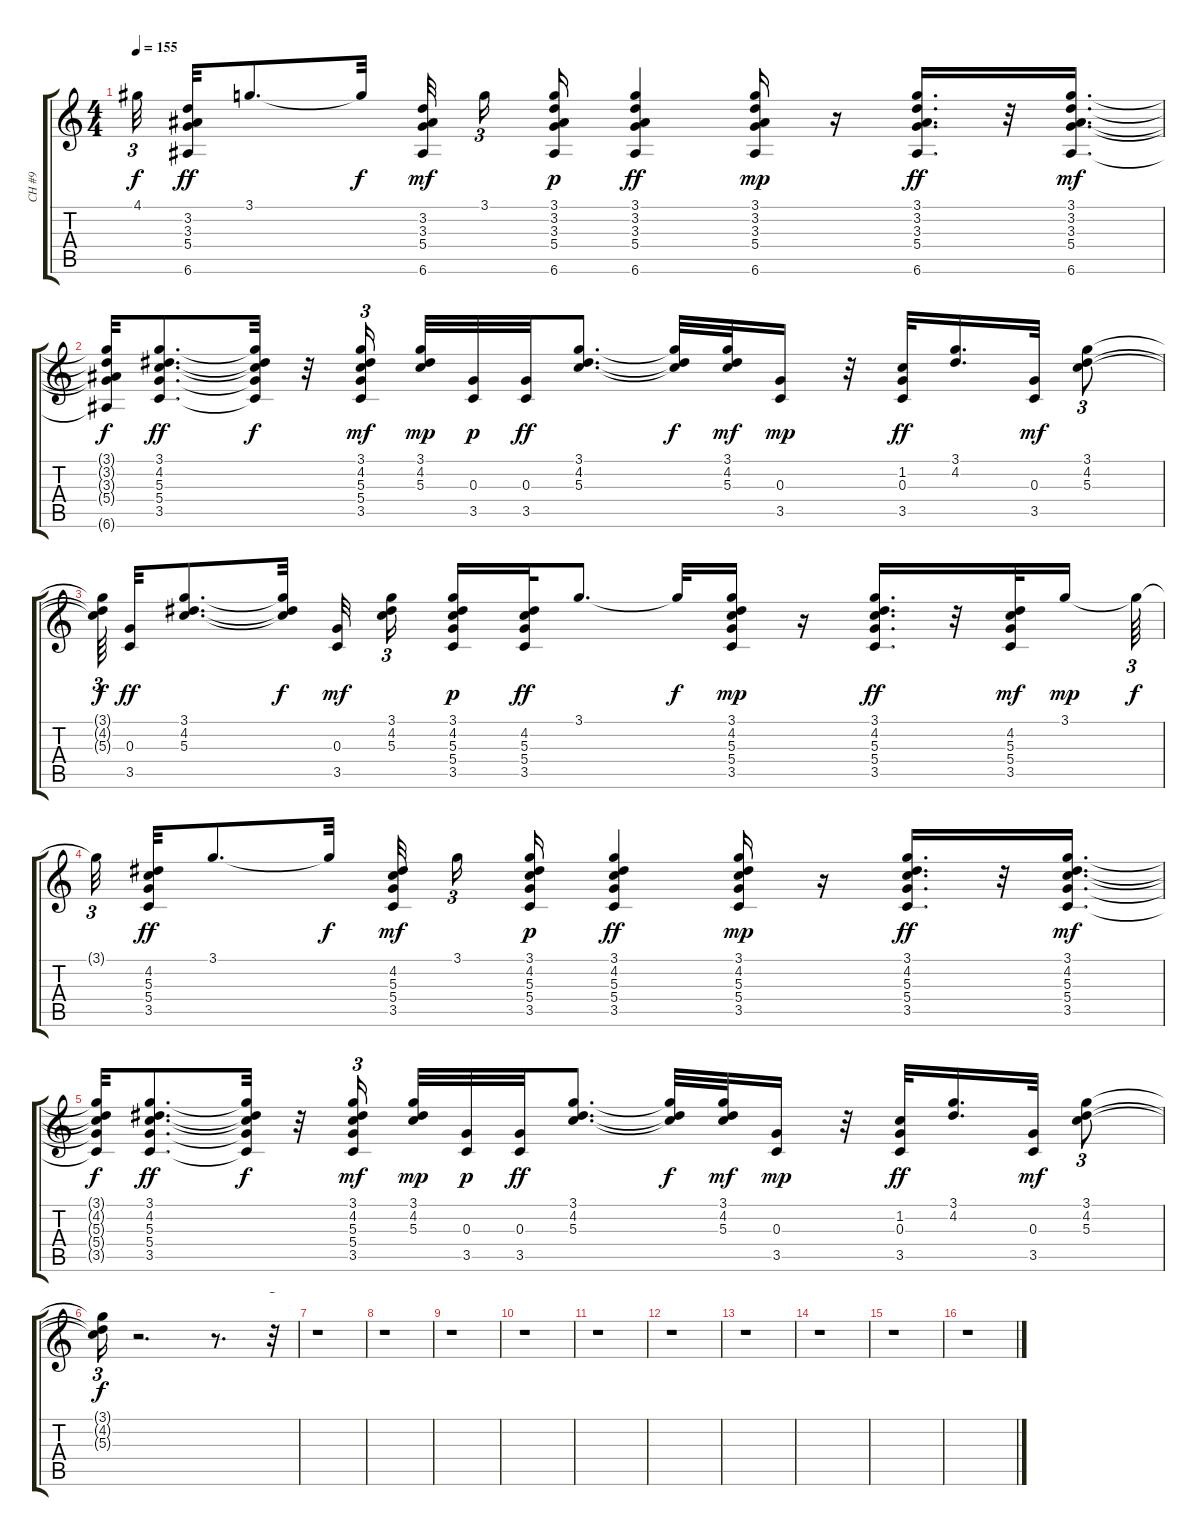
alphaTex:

\track ("CH #9" "CH #9") {instrument acousticguitarsteel}
\staff {score tabs}
\tuning (E4 B3 G3 D3 A2 E2) {hide}
\ts (4 4)
\tempo 155
\clef g2
\ks c
4.1{t}.32{tu (3 2) dy f beam splitsecondary} (3.2 3.3 5.4 6.6).32{dy ff} 3.1.8{d} 3.1{t}.32{dy f} (3.2 3.3 5.4 6.6).32{dy mf beam splitsecondary} 3.1.16{tu (3 2)} (3.1 3.2 3.3 5.4 6.6).16{dy p} (3.1 3.2 3.3 5.4 6.6).4{dy ff} (3.1 3.2 3.3 5.4 6.6).16{dy mp} r.16 (3.1 3.2 3.3 5.4 6.6).16{d dy ff} r.32 (3.1 3.2 3.3 5.4 6.6).16{d dy mf} |
(3.1{t} 3.2{t} 3.3{t} 5.4{t} 6.6{t}).32{dy f} (3.1 4.2 5.3 5.4 3.5).8{d dy ff} (3.1{t} 4.2{t} 5.3{t} 5.4{t} 3.5{t}).32{dy f} r.32 (3.1 4.2 5.3 5.4 3.5).16{tu (3 2) dy mf beam splitsecondary} (3.1 4.2 5.3).32{dy mp} (0.3 3.5).32{dy p} (0.3 3.5).32{dy ff} (3.1 4.2 5.3).8{d} (3.1{t} 4.2{t} 5.3{t}).32{dy f} (3.1 4.2 5.3).32{dy mf} (0.3 3.5).16{dy mp} r.32 (1.2 0.3 3.5).32{dy ff} (3.1 4.2).16{d} (0.3 3.5).32{dy mf} (3.1 4.2 5.3).8{tu (3 2)} |
(3.1{t} 4.2{t} 5.3{t}).64{tu (3 2) dy f beam splitsecondary} (0.3 3.5).32{dy ff} (3.1 4.2 5.3).8{d} (3.1{t} 4.2{t} 5.3{t}).32{dy f} (0.3 3.5).32{dy mf beam splitsecondary} (3.1 4.2 5.3).16{tu (3 2) beam splitsecondary} (3.1 4.2 5.3 5.4 3.5).16{dy p} (4.2 5.3 5.4 3.5).32{dy ff} 3.1.8{d} 3.1{t}.32{dy f} (3.1 4.2 5.3 5.4 3.5).16{dy mp} r.16 (3.1 4.2 5.3 5.4 3.5).16{d dy ff} r.32 (4.2 5.3 5.4 3.5).32{dy mf} 3.1.16{dy mp beam splitsecondary} 3.1{t}.64{tu (3 2) dy f} |
3.1{t}.32{tu (3 2) beam splitsecondary} (4.2 5.3 5.4 3.5).32{dy ff} 3.1.8{d} 3.1{t}.32{dy f} (4.2 5.3 5.4 3.5).32{dy mf beam splitsecondary} 3.1.16{tu (3 2)} (3.1 4.2 5.3 5.4 3.5).16{dy p} (3.1 4.2 5.3 5.4 3.5).4{dy ff} (3.1 4.2 5.3 5.4 3.5).16{dy mp} r.16 (3.1 4.2 5.3 5.4 3.5).16{d dy ff} r.32 (3.1 4.2 5.3 5.4 3.5).16{d dy mf} |
(3.1{t} 4.2{t} 5.3{t} 5.4{t} 3.5{t}).32{dy f} (3.1 4.2 5.3 5.4 3.5).8{d dy ff} (3.1{t} 4.2{t} 5.3{t} 5.4{t} 3.5{t}).32{dy f} r.32 (3.1 4.2 5.3 5.4 3.5).16{tu (3 2) dy mf beam splitsecondary} (3.1 4.2 5.3).32{dy mp} (0.3 3.5).32{dy p} (0.3 3.5).32{dy ff} (3.1 4.2 5.3).8{d} (3.1{t} 4.2{t} 5.3{t}).32{dy f} (3.1 4.2 5.3).32{dy mf} (0.3 3.5).16{dy mp} r.32 (1.2 0.3 3.5).32{dy ff} (3.1 4.2).16{d} (0.3 3.5).32{dy mf} (3.1 4.2 5.3).8{tu (3 2)} |
(3.1{t} 4.2{t} 5.3{t}).16{tu (3 2) dy f} r.2{d} r.8{d} r.32{tu (3 2)} |
r.1 |
r.1 |
r.1 |
r.1 |
r.1 |
r.1 |
r.1 |
r.1 |
r.1 |
r.1
